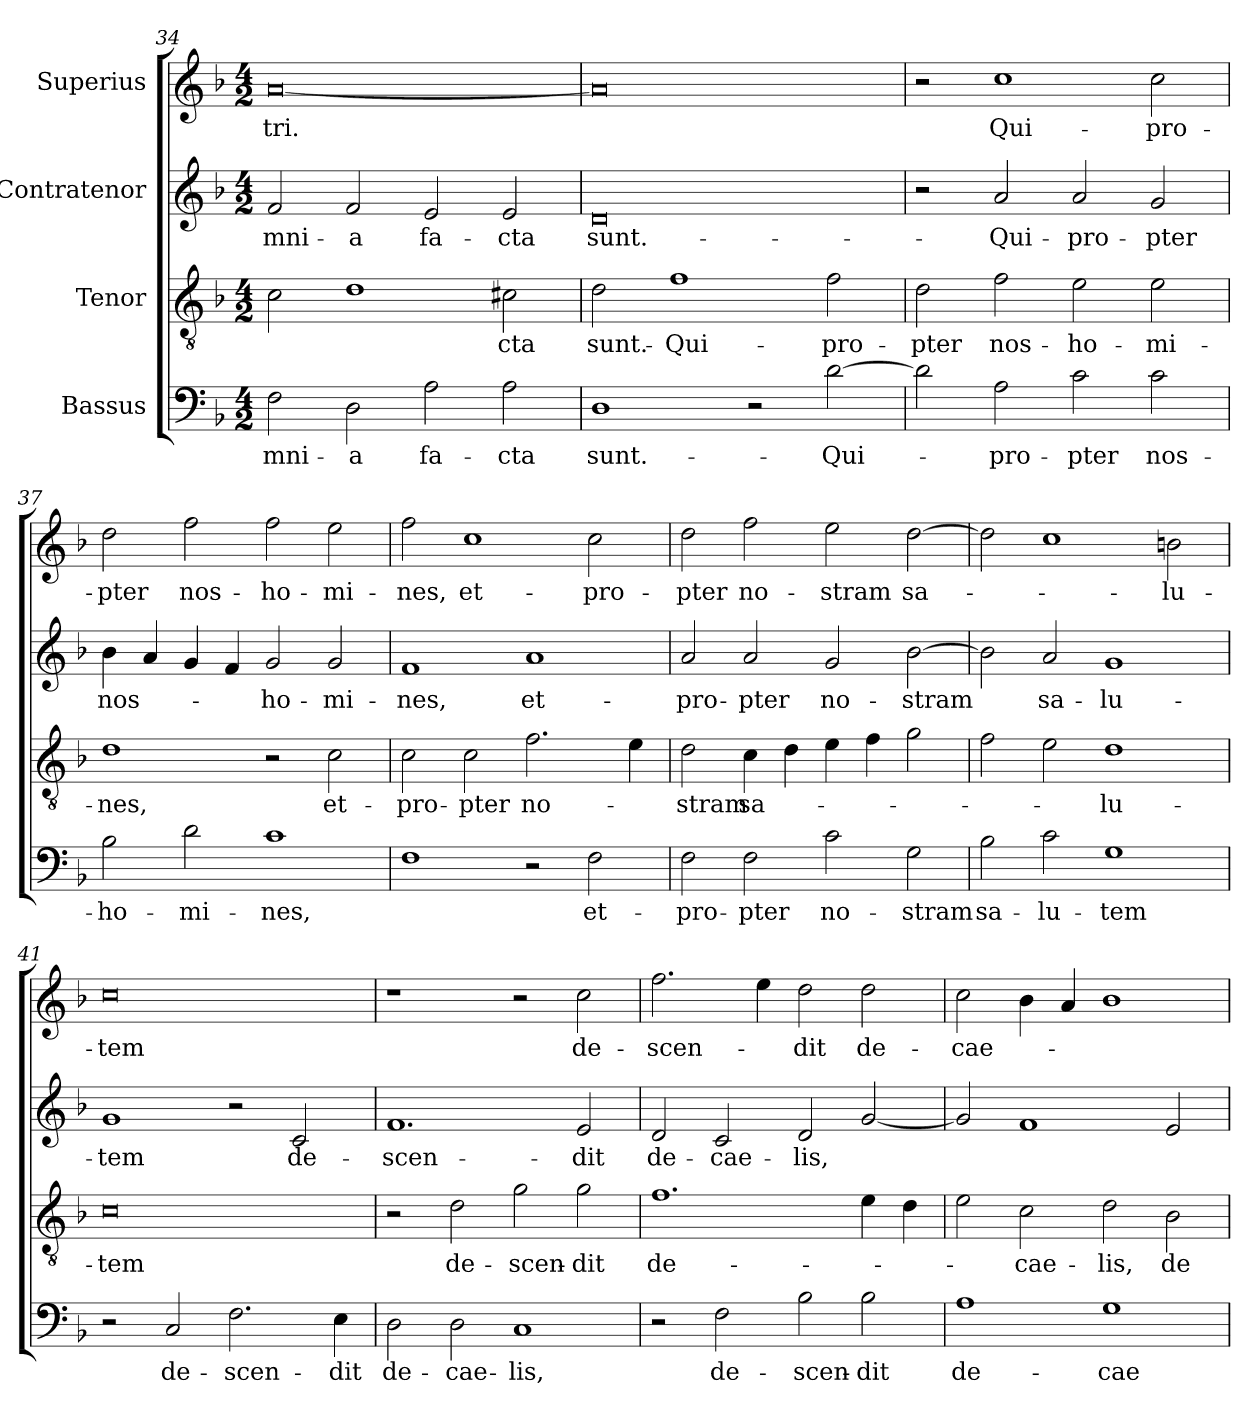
**kern	**text	**kern	**text	**kern	**text	**kern	**text
*part4	*part4	*part3	*part3	*part2	*part2	*part1	*part1
*staff4	*staff4	*staff3	*staff3	*staff2	*staff2	*staff1	*staff1
*I"Bassus	*	*I"Tenor	*	*I"Contratenor	*	*I"Superius	*
*clefF4	*	*clefGv2	*	*clefG2	*	*clefG2	*
*k[b-]	*	*k[b-]	*	*k[b-]	*	*k[b-]	*
*M4/2	*	*M4/2	*	*M4/2	*	*M4/2	*
=34	=34	=34	=34	=34	=34	=34	=34
2F\	-mni-	2c\	.	2f/	-mni-	[0a/	-tri.
2D\	-a	1d\	.	2f/	-a	.	.
2A\	fa-	.	.	2e/	fa-	.	.
2A\	-cta	2c#X\	-cta	2e/	-cta	.	.
=35	=35	=35	=35	=35	=35	=35	=35
1D\	sunt.-	2d\	sunt.-	0d/	sunt.-	0a/]	.
.	.	1f\	Qui-	.	.	.	.
2r	.	.	.	.	.	.	.
[2d\	Qui-	2f\	pro-	.	.	.	.
=36	=36	=36	=36	=36	=36	=36	=36
2d\]	.	2d\	-pter	2r	.	2r	.
2A\	pro-	2f\	nos-	2a/	Qui-	1cc\	Qui-
2c\	-pter	2e\	ho-	2a/	pro-	.	.
2c\	nos-	2e\	-mi-	2g/	-pter	2cc\	pro-
=37	=37	=37	=37	=37	=37	=37	=37
2B-\	ho-	1d\	-nes,	4b-\	nos-	2dd\	-pter
.	.	.	.	4a/	.	.	.
2d\	-mi-	.	.	4g/	.	2ff\	nos-
.	.	.	.	4f/	.	.	.
1c\	-nes,	2r	.	2g/	ho-	2ff\	ho-
.	.	2c\	et-	2g/	-mi-	2ee\	-mi-
=38	=38	=38	=38	=38	=38	=38	=38
1F\	.	2c\	pro-	1f/	-nes,	2ff\	-nes,
.	.	2c\	-pter	.	.	1cc\	et-
2r	.	2.f\	no-	1a/	et-	.	.
2F\	et-	.	.	.	.	2cc\	pro-
.	.	4e\	.	.	.	.	.
=39	=39	=39	=39	=39	=39	=39	=39
2F\	pro-	2d\	-stram	2a/	pro-	2dd\	-pter
2F\	-pter	4c\	sa-	2a/	-pter	2ff\	no-
.	.	4d\	.	.	.	.	.
2c\	no-	4e\	.	2g/	no-	2ee\	-stram
.	.	4f\	.	.	.	.	.
2G\	-stram	2g\	.	[2b-\	-stram	[2dd\	sa-
=40	=40	=40	=40	=40	=40	=40	=40
2B-\	sa-	2f\	.	2b-\]	.	2dd\]	.
2c\	-lu-	2e\	.	2a/	sa-	1cc\	.
1G\	-tem	1d\	-lu-	1g/	-lu-	.	.
.	.	.	.	.	.	2bn\	-lu-
=41	=41	=41	=41	=41	=41	=41	=41
2r	.	0c\	-tem	1g/	-tem	0cc\	-tem
2C/	de-	.	.	.	.	.	.
2.F\	-scen-	.	.	2r	.	.	.
.	.	.	.	2c/	de-	.	.
4E\	-dit	.	.	.	.	.	.
=42	=42	=42	=42	=42	=42	=42	=42
2D\	de-	2r	.	1.f/	-scen-	1r	.
2D\	cae-	2d\	de-	.	.	.	.
1C/	-lis,	2g\	-scen-	.	.	2r	.
.	.	2g\	-dit	2e/	-dit	2cc\	de-
=43	=43	=43	=43	=43	=43	=43	=43
2r	.	1.f\	de-	2d/	de-	2.ff\	-scen-
2F\	de-	.	.	2c/	cae-	.	.
.	.	.	.	.	.	4ee\	.
2B-\	-scen-	.	.	2d/	-lis,	2dd\	-dit
2B-\	-dit	4e\	.	[2g/	.	2dd\	de-
.	.	4d\	.	.	.	.	.
=44	=44	=44	=44	=44	=44	=44	=44
1A\	de-	2e\	.	2g/]	.	2cc\	cae-
.	.	2c\	cae-	1f/	.	4b-\	.
.	.	.	.	.	.	4a/	.
1G\	cae-	2d\	-lis,	.	.	1b-\	.
.	.	2B-\	de-	2e/	.	.	.
=	=	=	=	=	=	=	=
*-	*-	*-	*-	*-	*-	*-	*-
